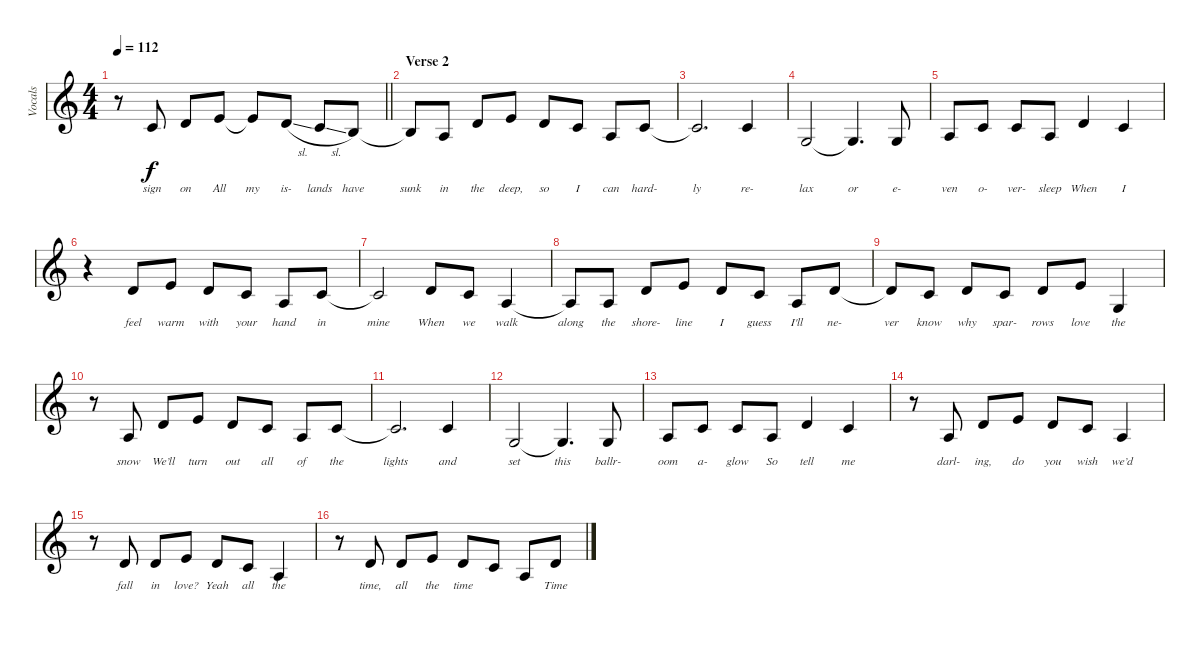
\track ("Vocals" "Vocals") {instrument vibraphone}
\staff {score}
\tuning (E4 B3 G3 D3 A2 E2) {hide}
\ts (4 4)
\tempo 112
\clef g2
\barLineRight lightlight
\ks c
r.8{dy f} 1.2.8{lyrics (0 "sign") lyrics (1 "") lyrics (2 "") lyrics (3 "") lyrics (4 "")} 3.2.8{lyrics (0 "on") lyrics (1 "") lyrics (2 "") lyrics (3 "") lyrics (4 "")} 0.1.8{lyrics (0 "All") lyrics (1 "") lyrics (2 "") lyrics (3 "") lyrics (4 "")} 0.1{t}.8{lyrics (0 "my") lyrics (1 "") lyrics (2 "") lyrics (3 "") lyrics (4 "")} 3.2{sl}.8{lyrics (0 "is-") lyrics (1 "") lyrics (2 "") lyrics (3 "") lyrics (4 "")} 1.2{sl}.8{lyrics (0 "lands") lyrics (1 "") lyrics (2 "") lyrics (3 "") lyrics (4 "")} 0.2.8{lyrics (0 "have") lyrics (1 "") lyrics (2 "") lyrics (3 "") lyrics (4 "")} |
\section ("" "Verse 2")
0.2{t}.8{lyrics (0 "sunk") lyrics (1 "") lyrics (2 "") lyrics (3 "") lyrics (4 "")} 2.3.8{lyrics (0 "in") lyrics (1 "") lyrics (2 "") lyrics (3 "") lyrics (4 "")} 3.2.8{lyrics (0 "the") lyrics (1 "") lyrics (2 "") lyrics (3 "") lyrics (4 "")} 0.1.8{lyrics (0 "deep,") lyrics (1 "") lyrics (2 "") lyrics (3 "") lyrics (4 "")} 3.2.8{lyrics (0 "so") lyrics (1 "") lyrics (2 "") lyrics (3 "") lyrics (4 "")} 1.2.8{lyrics (0 "I") lyrics (1 "") lyrics (2 "") lyrics (3 "") lyrics (4 "")} 2.3.8{lyrics (0 "can") lyrics (1 "") lyrics (2 "") lyrics (3 "") lyrics (4 "")} 1.2.8{lyrics (0 "hard-") lyrics (1 "") lyrics (2 "") lyrics (3 "") lyrics (4 "")} |
1.2{t}.2{d lyrics (0 "ly") lyrics (1 "") lyrics (2 "") lyrics (3 "") lyrics (4 "")} 1.2.4{lyrics (0 "re-") lyrics (1 "") lyrics (2 "") lyrics (3 "") lyrics (4 "")} |
0.3.2{lyrics (0 "lax") lyrics (1 "") lyrics (2 "") lyrics (3 "") lyrics (4 "")} 0.3{t}.4{d lyrics (0 "or") lyrics (1 "") lyrics (2 "") lyrics (3 "") lyrics (4 "")} 0.3.8{lyrics (0 "e-") lyrics (1 "") lyrics (2 "") lyrics (3 "") lyrics (4 "")} |
2.3.8{lyrics (0 "ven") lyrics (1 "") lyrics (2 "") lyrics (3 "") lyrics (4 "")} 1.2.8{lyrics (0 "o-") lyrics (1 "") lyrics (2 "") lyrics (3 "") lyrics (4 "")} 1.2.8{lyrics (0 "ver-") lyrics (1 "") lyrics (2 "") lyrics (3 "") lyrics (4 "")} 2.3.8{lyrics (0 "sleep") lyrics (1 "") lyrics (2 "") lyrics (3 "") lyrics (4 "")} 3.2.4{lyrics (0 "When") lyrics (1 "") lyrics (2 "") lyrics (3 "") lyrics (4 "")} 1.2.4{lyrics (0 "I") lyrics (1 "") lyrics (2 "") lyrics (3 "") lyrics (4 "")} |
r.4 3.2.8{lyrics (0 "feel") lyrics (1 "") lyrics (2 "") lyrics (3 "") lyrics (4 "")} 0.1.8{lyrics (0 "warm") lyrics (1 "") lyrics (2 "") lyrics (3 "") lyrics (4 "")} 3.2.8{lyrics (0 "with") lyrics (1 "") lyrics (2 "") lyrics (3 "") lyrics (4 "")} 1.2.8{lyrics (0 "your") lyrics (1 "") lyrics (2 "") lyrics (3 "") lyrics (4 "")} 2.3.8{lyrics (0 "hand") lyrics (1 "") lyrics (2 "") lyrics (3 "") lyrics (4 "")} 1.2.8{lyrics (0 "in") lyrics (1 "") lyrics (2 "") lyrics (3 "") lyrics (4 "")} |
1.2{t}.2{lyrics (0 "mine") lyrics (1 "") lyrics (2 "") lyrics (3 "") lyrics (4 "")} 3.2.8{lyrics (0 "When") lyrics (1 "") lyrics (2 "") lyrics (3 "") lyrics (4 "")} 1.2.8{lyrics (0 "we") lyrics (1 "") lyrics (2 "") lyrics (3 "") lyrics (4 "")} 2.3.4{lyrics (0 "walk") lyrics (1 "") lyrics (2 "") lyrics (3 "") lyrics (4 "")} |
2.3{t}.8{lyrics (0 "along") lyrics (1 "") lyrics (2 "") lyrics (3 "") lyrics (4 "")} 2.3.8{lyrics (0 "the") lyrics (1 "") lyrics (2 "") lyrics (3 "") lyrics (4 "")} 3.2.8{lyrics (0 "shore-") lyrics (1 "") lyrics (2 "") lyrics (3 "") lyrics (4 "")} 0.1.8{lyrics (0 "line") lyrics (1 "") lyrics (2 "") lyrics (3 "") lyrics (4 "")} 3.2.8{lyrics (0 "I") lyrics (1 "") lyrics (2 "") lyrics (3 "") lyrics (4 "")} 1.2.8{lyrics (0 "guess") lyrics (1 "") lyrics (2 "") lyrics (3 "") lyrics (4 "")} 2.3.8{lyrics (0 "I'll") lyrics (1 "") lyrics (2 "") lyrics (3 "") lyrics (4 "")} 3.2.8{lyrics (0 "ne-") lyrics (1 "") lyrics (2 "") lyrics (3 "") lyrics (4 "")} |
3.2{t}.8{lyrics (0 "ver") lyrics (1 "") lyrics (2 "") lyrics (3 "") lyrics (4 "")} 1.2.8{lyrics (0 "know") lyrics (1 "") lyrics (2 "") lyrics (3 "") lyrics (4 "")} 3.2.8{lyrics (0 "why") lyrics (1 "") lyrics (2 "") lyrics (3 "") lyrics (4 "")} 1.2.8{lyrics (0 "spar-") lyrics (1 "") lyrics (2 "") lyrics (3 "") lyrics (4 "")} 3.2.8{lyrics (0 "rows") lyrics (1 "") lyrics (2 "") lyrics (3 "") lyrics (4 "")} 0.1.8{lyrics (0 "love") lyrics (1 "") lyrics (2 "") lyrics (3 "") lyrics (4 "")} 0.3.4{lyrics (0 "the") lyrics (1 "") lyrics (2 "") lyrics (3 "") lyrics (4 "")} |
r.8 2.3.8{lyrics (0 "snow") lyrics (1 "") lyrics (2 "") lyrics (3 "") lyrics (4 "")} 3.2.8{lyrics (0 "We’ll") lyrics (1 "") lyrics (2 "") lyrics (3 "") lyrics (4 "")} 0.1.8{lyrics (0 "turn") lyrics (1 "") lyrics (2 "") lyrics (3 "") lyrics (4 "")} 3.2.8{lyrics (0 "out") lyrics (1 "") lyrics (2 "") lyrics (3 "") lyrics (4 "")} 1.2.8{lyrics (0 "all") lyrics (1 "") lyrics (2 "") lyrics (3 "") lyrics (4 "")} 2.3.8{lyrics (0 "of") lyrics (1 "") lyrics (2 "") lyrics (3 "") lyrics (4 "")} 1.2.8{lyrics (0 "the") lyrics (1 "") lyrics (2 "") lyrics (3 "") lyrics (4 "")} |
1.2{t}.2{d lyrics (0 "lights") lyrics (1 "") lyrics (2 "") lyrics (3 "") lyrics (4 "")} 1.2.4{lyrics (0 "and") lyrics (1 "") lyrics (2 "") lyrics (3 "") lyrics (4 "")} |
0.3.2{lyrics (0 "set") lyrics (1 "") lyrics (2 "") lyrics (3 "") lyrics (4 "")} 0.3{t}.4{d lyrics (0 "this") lyrics (1 "") lyrics (2 "") lyrics (3 "") lyrics (4 "")} 0.3.8{lyrics (0 "ballr-") lyrics (1 "") lyrics (2 "") lyrics (3 "") lyrics (4 "")} |
2.3.8{lyrics (0 "oom") lyrics (1 "") lyrics (2 "") lyrics (3 "") lyrics (4 "")} 1.2.8{lyrics (0 "a-") lyrics (1 "") lyrics (2 "") lyrics (3 "") lyrics (4 "")} 1.2.8{lyrics (0 "glow") lyrics (1 "") lyrics (2 "") lyrics (3 "") lyrics (4 "")} 2.3.8{lyrics (0 "So") lyrics (1 "") lyrics (2 "") lyrics (3 "") lyrics (4 "")} 3.2.4{lyrics (0 "tell") lyrics (1 "") lyrics (2 "") lyrics (3 "") lyrics (4 "")} 1.2.4{lyrics (0 "me") lyrics (1 "") lyrics (2 "") lyrics (3 "") lyrics (4 "")} |
r.8 2.3.8{lyrics (0 "darl-") lyrics (1 "") lyrics (2 "") lyrics (3 "") lyrics (4 "")} 3.2.8{lyrics (0 "ing,") lyrics (1 "") lyrics (2 "") lyrics (3 "") lyrics (4 "")} 0.1.8{lyrics (0 "do") lyrics (1 "") lyrics (2 "") lyrics (3 "") lyrics (4 "")} 3.2.8{lyrics (0 "you") lyrics (1 "") lyrics (2 "") lyrics (3 "") lyrics (4 "")} 1.2.8{lyrics (0 "wish") lyrics (1 "") lyrics (2 "") lyrics (3 "") lyrics (4 "")} 2.3.4{lyrics (0 "we’d") lyrics (1 "") lyrics (2 "") lyrics (3 "") lyrics (4 "")} |
r.8 3.2.8{lyrics (0 "fall") lyrics (1 "") lyrics (2 "") lyrics (3 "") lyrics (4 "")} 3.2.8{lyrics (0 "in") lyrics (1 "") lyrics (2 "") lyrics (3 "") lyrics (4 "")} 0.1.8{lyrics (0 "love?") lyrics (1 "") lyrics (2 "") lyrics (3 "") lyrics (4 "")} 3.2.8{lyrics (0 "Yeah") lyrics (1 "") lyrics (2 "") lyrics (3 "") lyrics (4 "")} 1.2.8{lyrics (0 "all") lyrics (1 "") lyrics (2 "") lyrics (3 "") lyrics (4 "")} 2.3.4{lyrics (0 "the") lyrics (1 "") lyrics (2 "") lyrics (3 "") lyrics (4 "")} |
r.8 3.2.8{lyrics (0 "time,") lyrics (1 "") lyrics (2 "") lyrics (3 "") lyrics (4 "")} 3.2.8{lyrics (0 "all") lyrics (1 "") lyrics (2 "") lyrics (3 "") lyrics (4 "")} 0.1.8{lyrics (0 "the") lyrics (1 "") lyrics (2 "") lyrics (3 "") lyrics (4 "")} 3.2.8{lyrics (0 "time") lyrics (1 "") lyrics (2 "") lyrics (3 "") lyrics (4 "")} 1.2.8{lyrics (0 "") lyrics (1 "") lyrics (2 "") lyrics (3 "") lyrics (4 "")} 2.3.8{lyrics (0 "") lyrics (1 "") lyrics (2 "") lyrics (3 "") lyrics (4 "")} 3.2.8{lyrics (0 "Time") lyrics (1 "") lyrics (2 "") lyrics (3 "") lyrics (4 "")}
